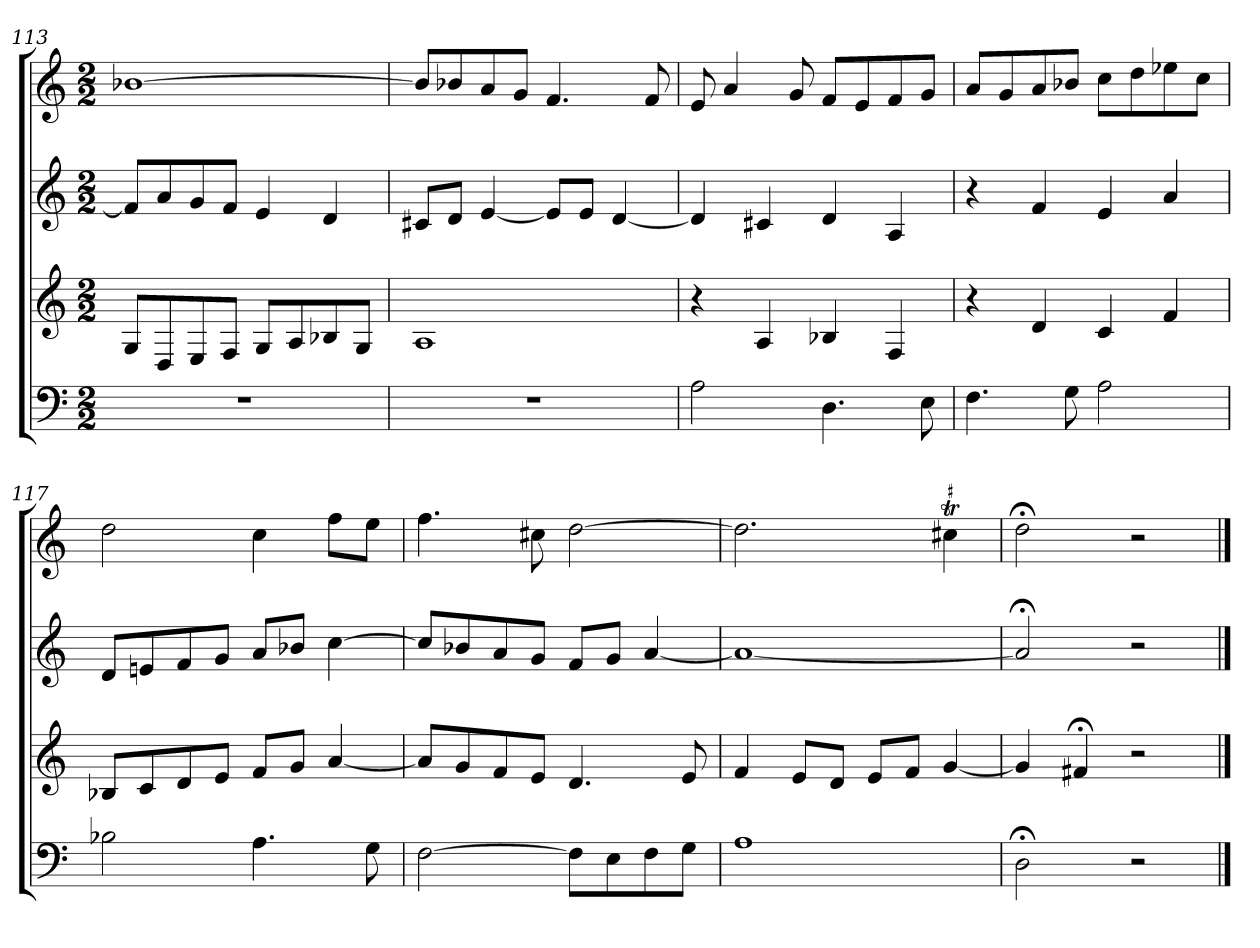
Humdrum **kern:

**kern	**kern	**kern	**kern
*part4	*part3	*part2	*part1
*staff4	*staff3	*staff2	*staff1
*M2/2	*M2/2	*M2/2	*M2/2
=113	=113	=113	=113
1r	8GL	8fL]	[1b-X
.	8D	8a	.
.	8E	8g	.
.	8FJ	8fJ	.
.	8GL	4e	.
.	8A	.	.
.	8B-X	4d	.
.	8GJ	.	.
=114	=114	=114	=114
1r	1A	8c#XL	8b-L]
.	.	8dJ	8b-X
.	.	[4e	8a
.	.	.	8gJ
.	.	8eL]	4.f
.	.	8eJ	.
.	.	[4d	.
.	.	.	8f
=115	=115	=115	=115
2A	4r	4d]	8e
.	.	.	4a
.	4A	4c#X	.
.	.	.	8g
4.D	4B-X	4d	8fL
.	.	.	8e
.	4F	4A	8f
8E	.	.	8gJ
=116	=116	=116	=116
4.F	4r	4r	8aL
.	.	.	8g
.	4d	4f	8a
8G	.	.	8b-XJ
2A	4c	4e	8ccL
.	.	.	8dd
.	4f	4a	8ee-X
.	.	.	8ccJ
=117	=117	=117	=117
2B-X	8B-XL	8dL	2dd
.	8c	8en	.
.	8d	8f	.
.	8eJ	8gJ	.
4.A	8fL	8aL	4cc
.	8gJ	8b-XJ	.
.	[4a	[4cc	8ffL
8G	.	.	8eeJ
=118	=118	=118	=118
[2F	8aL]	8ccL]	4.ff
.	8g	8b-X	.
.	8f	8a	.
.	8eJ	8gJ	8cc#X
8FL]	4.d	8fL	[2dd
8E	.	8gJ	.
8F	.	[4a	.
8GJ	8e	.	.
=119	=119	=119	=119
1A	4f	1a_	2.dd]
.	8eL	.	.
.	8dJ	.	.
.	8eL	.	.
.	8fJ	.	.
!	!	!	!LO:TR:acc=#
.	[4g	.	4cc#XT
=120	=120	=120	=120
2D;<	4g]	2a;<]	2dd;<
.	4f#X;<	.	.
2r	2r	2r	2r
==	==	==	==
*-	*-	*-	*-
